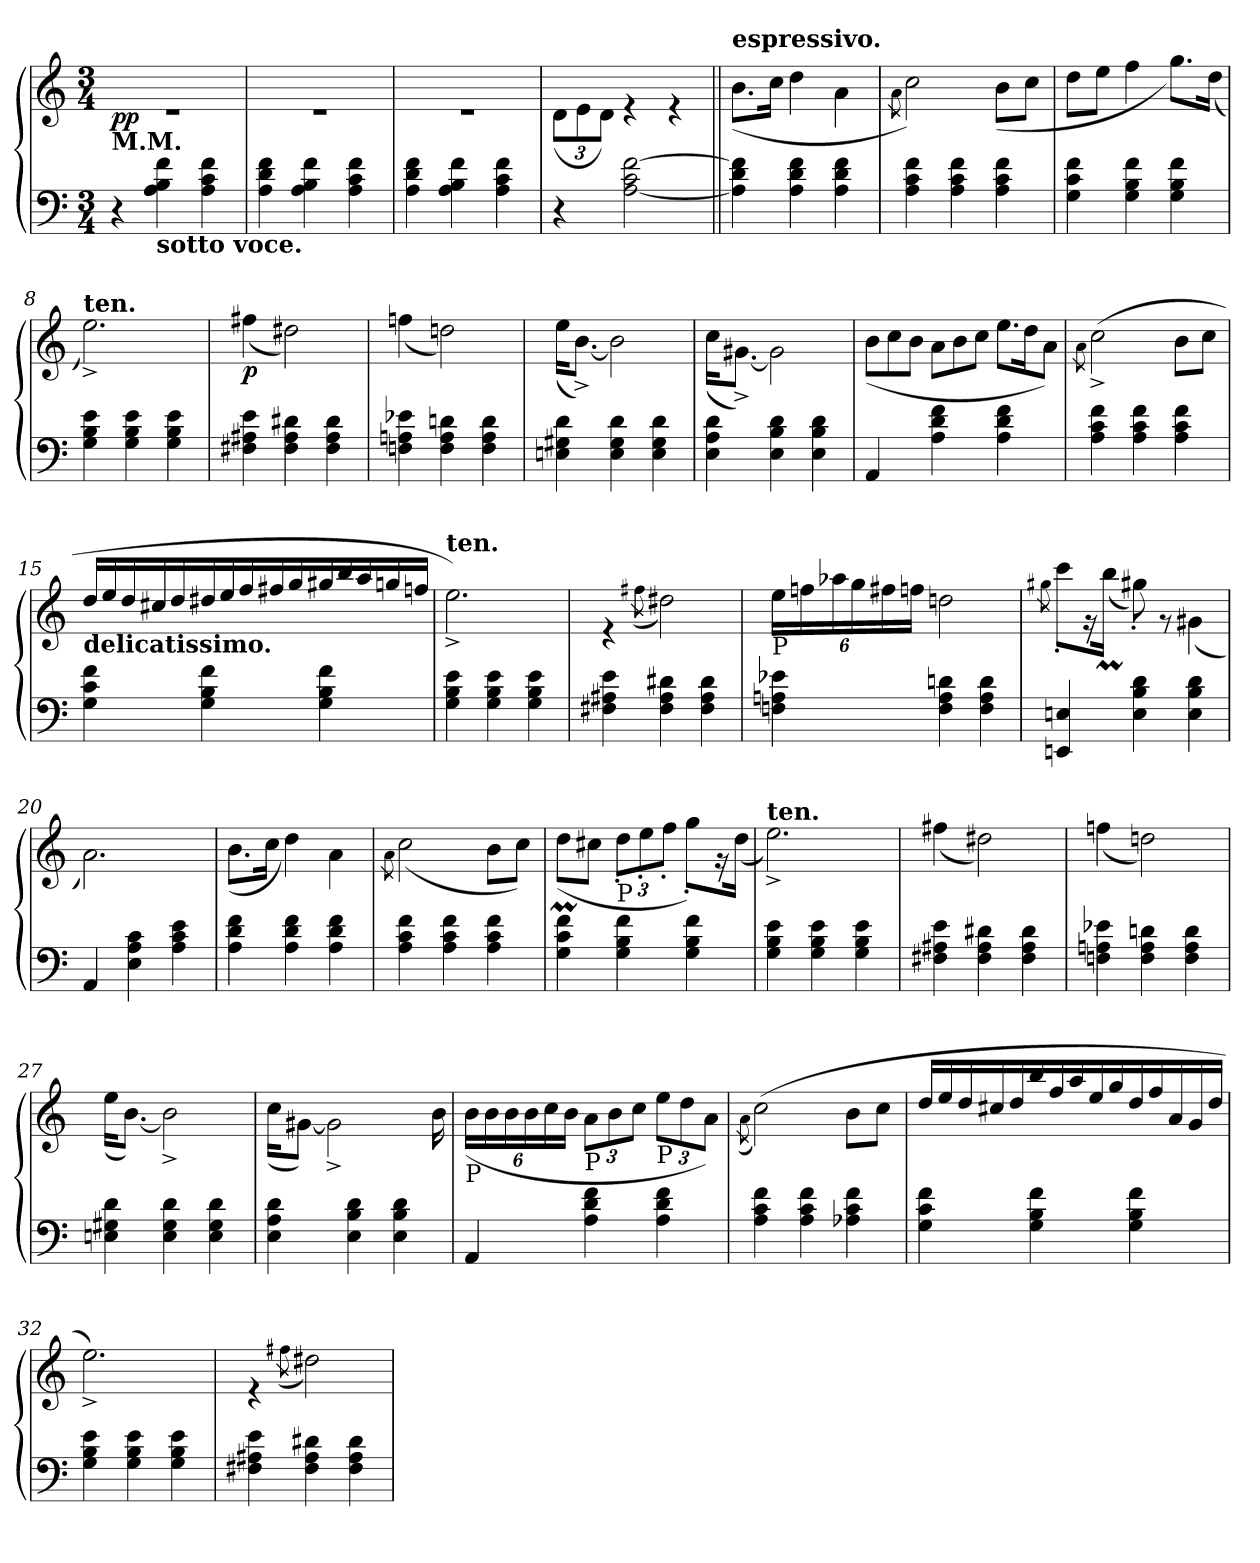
**kern	**kern	**dynam
*part1	*part1	*part1
*staff2	*staff1	*staff1/2
*clefF4	*clefG2	*
*k[]	*k[]	*
*M3/4	*M3/4	*
*MM152	*MM152	*
=1	=1	=1
*	*^	*
!	!LO:TX:b:B:t=M.M.	!	!
!	!	!	!LO:DY:b
4r	2.ryy	2.r	pp
!LO:TX:b:B:t=sotto voce.	!	!	!
4A\ 4B\ 4f\	.	.	.
4A\ 4c\ 4f\	.	.	.
=2	=2	=2	=2
4A\ 4d\ 4f\	2.ryy	2.r	.
4A\ 4B\ 4f\	.	.	.
4A\ 4c\ 4f\	.	.	.
=3	=3	=3	=3
4A\ 4d\ 4f\	2.ryy	2.r	.
4A\ 4B\ 4f\	.	.	.
4A\ 4c\ 4f\	.	.	.
=4	=4	=4	=4
*	*	*Xbrackettup	*
4r	2.ryy	(<12d\L	.
.	.	12e\	.
.	.	12d\J)	.
[2A\ 2c\ [2f\	.	4r	.
.	.	4r	.
=5||	=5||	=5||	=5||
!	!LO:TX:a:B:t=espressivo.	!	!
4A\] 4d\ 4f\]	2.ryy	(<8.b\L	.
.	.	16cc\Jk	.
4A\ 4d\ 4f\	.	4dd\	.
4A\ 4d\ 4f\	.	4a\	.
=6	=6	=6	=6
.	.	8qa\	.
4A\ 4c\ 4f\	2.ryy	2cc\)	.
4A\ 4c\ 4f\	.	.	.
4A\ 4c\ 4f\	.	(<8b\L	.
.	.	8cc\J	.
=7	=7	=7	=7
4G\ 4c\ 4f\	2.ryy	8dd\L	.
.	.	8ee\J	.
4G\ 4B\ 4f\	.	4ff\	.
4G\ 4B\ 4f\	.	8.gg\L)	.
.	.	(<16dd\Jk	.
=8	=8	=8	=8
!	!LO:TX:a:B:t=ten.	!	!
4G\ 4B\ 4e\	2.ryy	2.ee^\)	.
4G\ 4B\ 4e\	.	.	.
4G\ 4B\ 4e\	.	.	.
!!LO:LB:g=z	!!
=9	=9	=9	=9
!	!	!	!LO:DY:b
4F#X\ 4A#X\ 4e\	2.ryy	(<4ff#X\	p
4F#\ 4A#\ 4d#X\	.	2dd#X\)	.
4F#\ 4A#\ 4d#\	.	.	.
=10	=10	=10	=10
4Fn\ 4An\ 4e-X\	2.ryy	(<4ffn\	.
4F\ 4A\ 4dn\	.	2ddn\)	.
4F\ 4A\ 4d\	.	.	.
=11	=11	=11	=11
4En\ 4G#X\ 4d\	2.ryy	(<16ee\KL	.
.	.	[8.b^\J)	.
4E\ 4G#\ 4d\	.	2b\]	.
4E\ 4G#\ 4d\	.	.	.
=12	=12	=12	=12
4E\ 4A\ 4d\	2.ryy	(<16cc\KL	.
.	.	[8.g#X^\J)	.
4E\ 4B\ 4d\	.	2g#\]	.
4E\ 4B\ 4d\	.	.	.
=13	=13	=13	=13
*	*	*Xtuplet	*
4AA/	2.ryy	(<12b\L	.
.	.	12cc\	.
.	.	12b\J	.
4A\ 4d\ 4f\	.	12a\L	.
.	.	12b\	.
.	.	12cc\J	.
4A\ 4d\ 4f\	.	12.ee\L	.
.	.	24dd\K	.
.	.	12a\J)	.
=14	=14	=14	=14
.	.	8qa\	.
4A\ 4c\ 4f\	2.ryy	(<2cc^\	.
4A\ 4c\ 4f\	.	.	.
4A\ 4c\ 4f\	.	8b\L	.
.	.	8cc\J	.
!!LO:LB:g=z	!!
=15	=15	=15	=15
!	!LO:TX:b:B:t=delicatissimo.	!	!
4G\ 4c\ 4f\	2.ryy	20dd!/LL	.
.	.	20ee!/	.
.	.	20dd!/	.
.	.	20cc#X!/	.
.	.	20dd!/	.
4G\ 4B\ 4f\	.	20dd#X!/	.
.	.	20ee!/	.
.	.	20ff!/	.
.	.	20ff#X!/	.
.	.	20gg!/	.
4G\ 4B\ 4f\	.	20gg#X!/	.
.	.	20bb!/	.
.	.	20aa!/	.
.	.	20ggn!/	.
.	.	20ffn!/JJ	.
=16	=16	=16	=16
!	!LO:TX:a:B:t=ten.	!	!
4G\ 4B\ 4e\	2.ryy	2.ee^\)	.
4G\ 4B\ 4e\	.	.	.
4G\ 4B\ 4e\	.	.	.
=17	=17	=17	=17
4F#X\ 4A#X\ 4e\	2.ryy	4r	.
.	.	(>8qff#X\	.
4F#\ 4A#\ 4d#X\	.	2dd#X\)	.
4F#\ 4A#\ 4d#\	.	.	.
=18	=18	=18	=18
*	*	*tuplet	*
!	!LO:TX:b:t=P	!	!
4Fn\ 4An\ 4e-X\	2.ryy	24ee\LL	.
.	.	24ffn\	.
.	.	24aa-X\	.
.	.	24gg\	.
.	.	24ff#X\	.
.	.	24ffn\JJ	.
4F\ 4A\ 4dn\	.	2ddn\	.
4F\ 4A\ 4d\	.	.	.
=19	=19	=19	=19
.	.	8qgg#X\	.
4EEn/ 4En/	2.ryy	8ccc'\L	.
.	.	16r	.
.	.	(<16bbm\Jk	.
4E\ 4B\ 4d\	.	8gg#'\)	.
.	.	8r	.
4E\ 4B\ 4d\	.	(<4g#X\	.
!!LO:LB:g=z	!!
=20	=20	=20	=20
4AA/	2.ryy	2.a\)	.
4E\ 4A\ 4c\	.	.	.
4A\ 4c\ 4e\	.	.	.
=21	=21	=21	=21
4A\ 4d\ 4f\	2.ryy	(<8.b\L	.
.	.	16cc\Jk	.
4A\ 4d\ 4f\	.	4dd\)	.
4A\ 4d\ 4f\	.	4a\	.
=22	=22	=22	=22
.	.	8qa\	.
4A\ 4c\ 4f\	2.ryy	(<2cc\	.
4A\ 4c\ 4f\	.	.	.
4A\ 4c\ 4f\	.	8b\L	.
.	.	8cc\J)	.
=23	=23	=23	=23
4G\ 4c\ 4f\	2.ryy	(<8ddM\L	.
.	.	8cc#X\J	.
!	!	!LO:TX:b:t=P	!
4G\ 4B\ 4f\	.	12dd'\L	.
.	.	12ee'\	.
.	.	12ff'\J	.
4G\ 4B\ 4f\	.	8gg'\L)	.
.	.	16r	.
.	.	(<16dd\Jk	.
=24	=24	=24	=24
!	!LO:TX:a:B:t=ten.	!	!
4G\ 4B\ 4e\	2.ryy	2.ee^\)	.
4G\ 4B\ 4e\	.	.	.
4G\ 4B\ 4e\	.	.	.
=25	=25	=25	=25
4F#X\ 4A#X\ 4e\	2.ryy	(<4ff#X\	.
4F#\ 4A#\ 4d#X\	.	2dd#X\)	.
4F#\ 4A#\ 4d#\	.	.	.
=26	=26	=26	=26
4Fn\ 4An\ 4e-X\	2.ryy	(<4ffn\	.
4F\ 4A\ 4dn\	.	2ddn\)	.
4F\ 4A\ 4d\	.	.	.
=27	=27	=27	=27
4En\ 4G#X\ 4d\	2.ryy	(<16ee\KL	.
.	.	[8.b\J)	.
4E\ 4G#\ 4d\	.	2b^\]	.
4E\ 4G#\ 4d\	.	.	.
!!LO:LB:g=z	!!
=28	=28	=28	=28
4E\ 4A\ 4d\	2.ryy	(<16cc\KL	.
.	.	[8g#X\J)	.
.	.	2g#^\]	.
4E\ 4B\ 4d\	.	.	.
4E\ 4B\ 4d\	.	.	.
.	.	16b\	.
=29	=29	=29	=29
!	!LO:TX:b:t=P	!	!
4AA/	2.ryy	(<24b\LL	.
.	.	24b\	.
.	.	24b\	.
.	.	24b\	.
.	.	24cc\	.
.	.	24b\JJ	.
!	!	!LO:TX:b:t=P	!
4A\ 4d\ 4f\	.	12a\L	.
.	.	12b\	.
.	.	12cc\J	.
!	!	!LO:TX:b:t=P	!
4A\ 4d\ 4f\	.	12ee\L	.
.	.	12dd\	.
.	.	12a\J)	.
=30	=30	=30	=30
.	.	(<8qa\	.
4A\ 4c\ 4f\	2.ryy	(<2cc\)	.
4A\ 4c\ 4f\	.	.	.
4A-X\ 4c\ 4f\	.	8b\L	.
.	.	8cc\J	.
=31	=31	=31	=31
*	*	*Xtuplet	*
4G\ 4c\ 4f\	2.ryy	20dd!/LL	.
.	.	20ee!/	.
.	.	20dd!/	.
.	.	20cc#X!/	.
.	.	20dd!/	.
4G\ 4B\ 4f\	.	20bb!/	.
.	.	20ff!/	.
.	.	20aa!/	.
.	.	20ee!/	.
.	.	20gg!/	.
4G\ 4B\ 4f\	.	20dd!/	.
.	.	20ff!/	.
.	.	20a!/	.
.	.	20g!/	.
.	.	20dd!/JJ	.
=32	=32	=32	=32
4G\ 4B\ 4e\	2.ryy	2.ee^\)	.
4G\ 4B\ 4e\	.	.	.
4G\ 4B\ 4e\	.	.	.
!!LO:PB:g=z	!!
=33	=33	=33	=33
4F#X\ 4A#X\ 4e\	2.ryy	4r	.
.	.	(>8qff#X\	.
4F#\ 4A#\ 4d#X\	.	2dd#X\)	.
4F#\ 4A#\ 4d#\	.	.	.
*	*v	*v	*
=	=	=
*-	*-	*-
